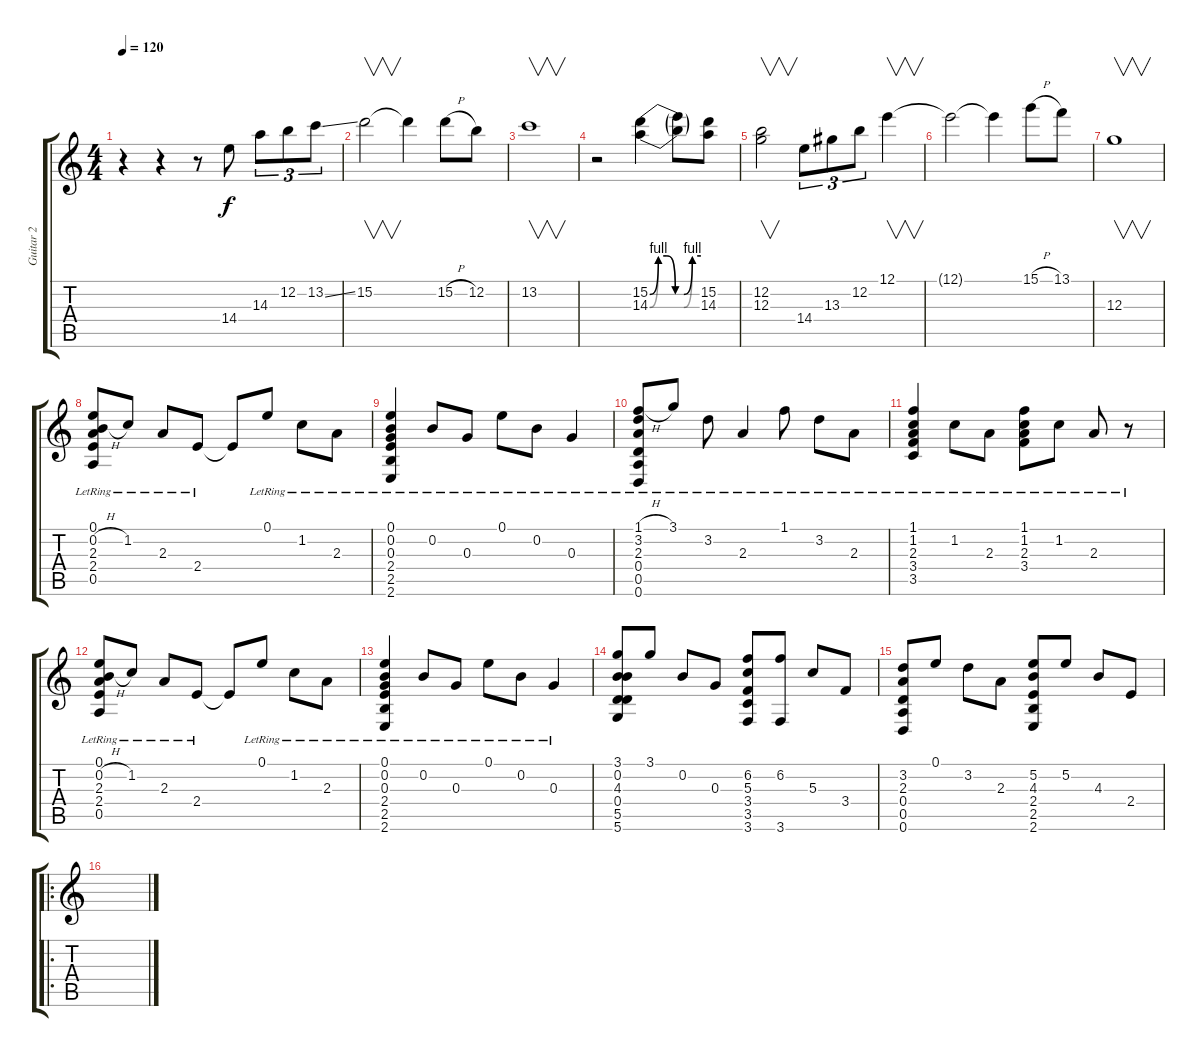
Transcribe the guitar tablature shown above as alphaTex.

\track ("Guitar 2" "Guitar 2") {instrument acousticguitarsteel}
\staff {score tabs}
\tuning (E4 B3 G3 D3 A2 D2) {hide}
\ts (4 4)
\tempo 120
\clef g2
\ks c
r.4{dy f instrument overdrivenguitar} r.4 r.8 14.4.8 14.3.8{tu (3 2)} 12.2.8{tu (3 2)} 13.2{ss}.8{tu (3 2)} |
15.2.2{v} 15.2{t}.4 15.2{h}.8 12.2.8 |
13.2.1{v} |
r.2 (15.2{be (custom 0 0 10 4 20 4 30 0 40 0 50 4 60 4)} 14.3{be (custom 0 0 10 4 20 4 30 0 40 0 50 4 60 4)}).4 (15.2{t} 14.3{t}).8 (15.2 14.3).8 |
(12.2 12.3).2{v} 14.4.8{tu (3 2)} 13.3.8{tu (3 2)} 12.2.8{tu (3 2)} 12.1.4{v} |
12.1{t}.2 12.1{t}.4 15.1{h}.8 13.1.8 |
12.3.1{v} |
(0.1 0.2{h} 2.3 2.4 0.5{lr}).8{instrument acousticguitarsteel} 1.2{lr}.8 2.3{lr}.8 2.4{lr}.8 2.4{t}.8 0.1{lr}.8 1.2{lr}.8 2.3{lr}.8 |
(0.1{lr} 0.2 0.3 2.4{lr} 2.5 2.6).4 0.2{lr}.8 0.3{lr}.8 0.1{lr}.8 0.2{lr}.8 0.3{lr}.4 |
(1.1{h} 3.2 2.3 0.4{lr} 0.5 0.6).8 3.1{lr}.8 3.2{lr}.8 2.3{lr}.4 1.1{lr}.8 3.2{lr}.8 2.3{lr}.8 |
(1.1{lr} 1.2 2.3 3.4{lr} 3.5).4 1.2{lr}.8 2.3{lr}.8 (1.1{lr} 1.2 2.3 3.4{lr}).8 1.2{lr}.8 2.3{lr}.8 r.8 |
(0.1 0.2{h} 2.3 2.4 0.5{lr}).8 1.2{lr}.8 2.3{lr}.8 2.4{lr}.8 2.4{t}.8 0.1{lr}.8 1.2{lr}.8 2.3{lr}.8 |
(0.1{lr} 0.2 0.3 2.4{lr} 2.5 2.6).4 0.2{lr}.8 0.3{lr}.8 0.1{lr}.8 0.2{lr}.8 0.3{lr}.4 |
(3.1 0.2 4.3 0.4 5.5 5.6).8 3.1.8 0.2.8 0.3.8 (6.2 5.3 3.4 3.5 3.6).8 (6.2 3.6).8 5.3.8 3.4.8 |
(3.2 2.3 0.4 0.5 0.6).8 0.1.8 3.2.8 2.3.8 (5.2 4.3 2.4 2.5 2.6).8 5.2.8 4.3.8 2.4.8 |
\ro
